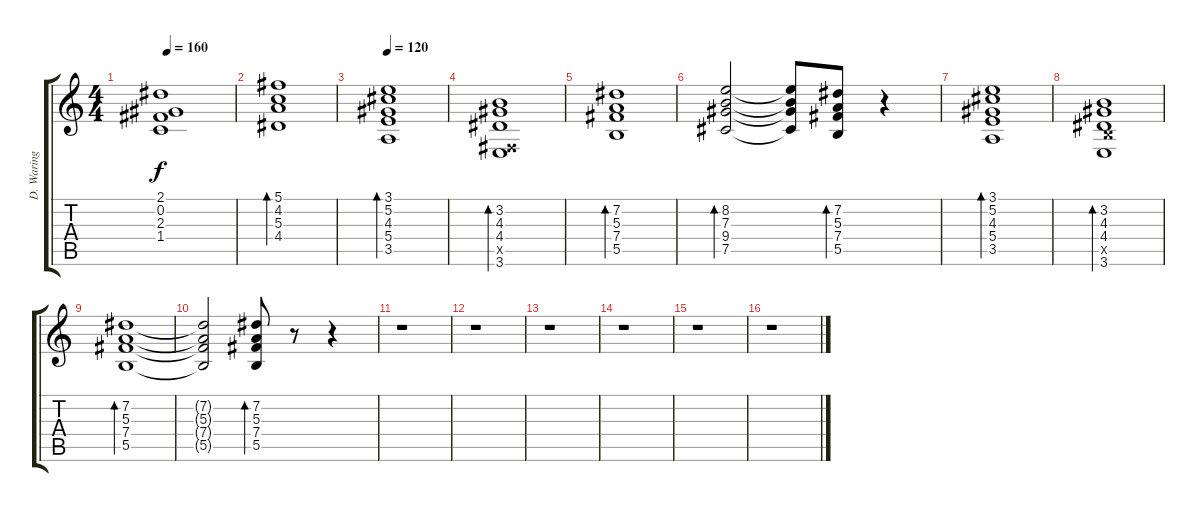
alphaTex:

\track ("D. Waring Gtr." "D. Waring ") {instrument distortionguitar}
\staff {score tabs}
\tuning (Db4 Ab3 E3 B2 Gb2 Db2) {hide}
\ts (4 4)
\tempo 160
\clef g2
\ks c
(2.1{t} 0.2{t} 2.3{t} 1.4{t}).1{dy f} |
(5.1 4.2 5.3 4.4).1{bd 480} |
\tempo 120
(3.1 5.2 4.3 5.4 3.5).1{bd 240} |
(3.2 4.3 4.4 0.5{x} 3.6).1{bd 240} |
(7.2 5.3 7.4 5.5).1{bd 240} |
(8.2 7.3 9.4 7.5).2{bd 240} (8.2{t} 7.3{t} 9.4{t} 7.5{t}).8 (7.2 5.3 7.4 5.5).8{bd 240} r.4 |
(3.1 5.2 4.3 5.4 3.5).1{bd 240} |
(3.2 4.3 4.4 5.5{x} 3.6).1{bd 240} |
(7.2 5.3 7.4 5.5).1{bd 240} |
(7.2{t} 5.3{t} 7.4{t} 5.5{t}).2 (7.2 5.3 7.4 5.5).8{bd 120} r.8 r.4 |
r.1 |
r.1 |
r.1 |
r.1 |
r.1 |
r.1
